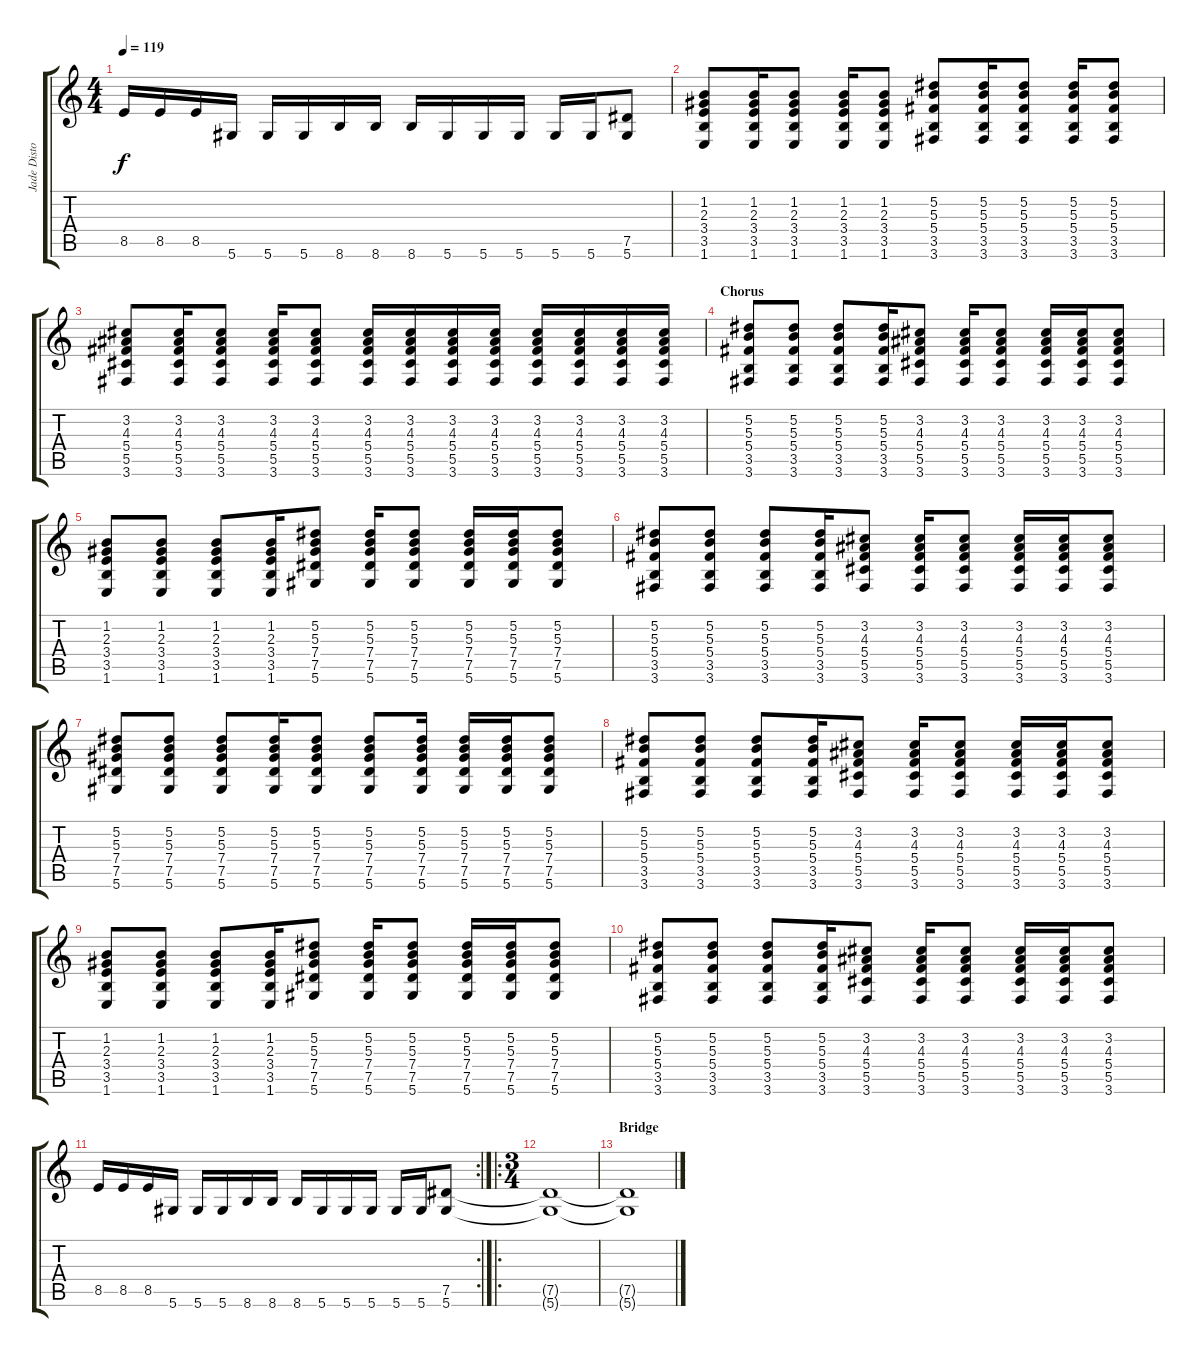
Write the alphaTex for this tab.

\track ("Jade Distorted" "Jade Disto") {instrument overdrivenguitar}
\staff {score tabs}
\tuning (Eb4 Bb3 Gb3 Db3 Ab2 Eb2) {hide}
\ts (4 4)
\tempo 119
\clef g2
\ks c
8.5.16{dy f} 8.5.16 8.5.16 5.6.16 5.6.16 5.6.16 8.6.16 8.6.16 8.6.16 5.6.16 5.6.16 5.6.16 5.6.16 5.6.16 (7.5 5.6).8 |
(1.2 2.3 3.4 3.5 1.6).8 (1.2 2.3 3.4 3.5 1.6).16 (1.2 2.3 3.4 3.5 1.6).8 (1.2 2.3 3.4 3.5 1.6).16 (1.2 2.3 3.4 3.5 1.6).8 (5.2 5.3 5.4 3.5 3.6).8 (5.2 5.3 5.4 3.5 3.6).16 (5.2 5.3 5.4 3.5 3.6).8 (5.2 5.3 5.4 3.5 3.6).16 (5.2 5.3 5.4 3.5 3.6).8 |
(3.2 4.3 5.4 5.5 3.6).8 (3.2 4.3 5.4 5.5 3.6).16 (3.2 4.3 5.4 5.5 3.6).8 (3.2 4.3 5.4 5.5 3.6).16 (3.2 4.3 5.4 5.5 3.6).8 (3.2 4.3 5.4 5.5 3.6).16 (3.2 4.3 5.4 5.5 3.6).16 (3.2 4.3 5.4 5.5 3.6).16 (3.2 4.3 5.4 5.5 3.6).16 (3.2 4.3 5.4 5.5 3.6).16 (3.2 4.3 5.4 5.5 3.6).16 (3.2 4.3 5.4 5.5 3.6).16 (3.2 4.3 5.4 5.5 3.6).16 |
\section ("" "Chorus")
(5.2 5.3 5.4 3.5 3.6).8 (5.2 5.3 5.4 3.5 3.6).8 (5.2 5.3 5.4 3.5 3.6).8 (5.2 5.3 5.4 3.5 3.6).16 (3.2 4.3 5.4 5.5 3.6).8 (3.2 4.3 5.4 5.5 3.6).16 (3.2 4.3 5.4 5.5 3.6).8 (3.2 4.3 5.4 5.5 3.6).16 (3.2 4.3 5.4 5.5 3.6).16 (3.2 4.3 5.4 5.5 3.6).8 |
(1.2 2.3 3.4 3.5 1.6).8 (1.2 2.3 3.4 3.5 1.6).8 (1.2 2.3 3.4 3.5 1.6).8 (1.2 2.3 3.4 3.5 1.6).16 (5.2 5.3 7.4 7.5 5.6).8 (5.2 5.3 7.4 7.5 5.6).16 (5.2 5.3 7.4 7.5 5.6).8 (5.2 5.3 7.4 7.5 5.6).16 (5.2 5.3 7.4 7.5 5.6).16 (5.2 5.3 7.4 7.5 5.6).8 |
(5.2 5.3 5.4 3.5 3.6).8 (5.2 5.3 5.4 3.5 3.6).8 (5.2 5.3 5.4 3.5 3.6).8 (5.2 5.3 5.4 3.5 3.6).16 (3.2 4.3 5.4 5.5 3.6).8 (3.2 4.3 5.4 5.5 3.6).16 (3.2 4.3 5.4 5.5 3.6).8 (3.2 4.3 5.4 5.5 3.6).16 (3.2 4.3 5.4 5.5 3.6).16 (3.2 4.3 5.4 5.5 3.6).8 |
(5.2 5.3 7.4 7.5 5.6).8 (5.2 5.3 7.4 7.5 5.6).8 (5.2 5.3 7.4 7.5 5.6).8 (5.2 5.3 7.4 7.5 5.6).16 (5.2 5.3 7.4 7.5 5.6).8 (5.2 5.3 7.4 7.5 5.6).8 (5.2 5.3 7.4 7.5 5.6).16 (5.2 5.3 7.4 7.5 5.6).16 (5.2 5.3 7.4 7.5 5.6).16 (5.2 5.3 7.4 7.5 5.6).8 |
(5.2 5.3 5.4 3.5 3.6).8 (5.2 5.3 5.4 3.5 3.6).8 (5.2 5.3 5.4 3.5 3.6).8 (5.2 5.3 5.4 3.5 3.6).16 (3.2 4.3 5.4 5.5 3.6).8 (3.2 4.3 5.4 5.5 3.6).16 (3.2 4.3 5.4 5.5 3.6).8 (3.2 4.3 5.4 5.5 3.6).16 (3.2 4.3 5.4 5.5 3.6).16 (3.2 4.3 5.4 5.5 3.6).8 |
(1.2 2.3 3.4 3.5 1.6).8 (1.2 2.3 3.4 3.5 1.6).8 (1.2 2.3 3.4 3.5 1.6).8 (1.2 2.3 3.4 3.5 1.6).16 (5.2 5.3 7.4 7.5 5.6).8 (5.2 5.3 7.4 7.5 5.6).16 (5.2 5.3 7.4 7.5 5.6).8 (5.2 5.3 7.4 7.5 5.6).16 (5.2 5.3 7.4 7.5 5.6).16 (5.2 5.3 7.4 7.5 5.6).8 |
(5.2 5.3 5.4 3.5 3.6).8 (5.2 5.3 5.4 3.5 3.6).8 (5.2 5.3 5.4 3.5 3.6).8 (5.2 5.3 5.4 3.5 3.6).16 (3.2 4.3 5.4 5.5 3.6).8 (3.2 4.3 5.4 5.5 3.6).16 (3.2 4.3 5.4 5.5 3.6).8 (3.2 4.3 5.4 5.5 3.6).16 (3.2 4.3 5.4 5.5 3.6).16 (3.2 4.3 5.4 5.5 3.6).8 |
\rc 2
8.5.16 8.5.16 8.5.16 5.6.16 5.6.16 5.6.16 8.6.16 8.6.16 8.6.16 5.6.16 5.6.16 5.6.16 5.6.16 5.6.16 (7.5 5.6).8 |
\ro
\ts (3 4)
(7.5{t} 5.6{t}).1{volume 7} |
\section ("" "Bridge")
(7.5{t} 5.6{t}).1{volume 0}
